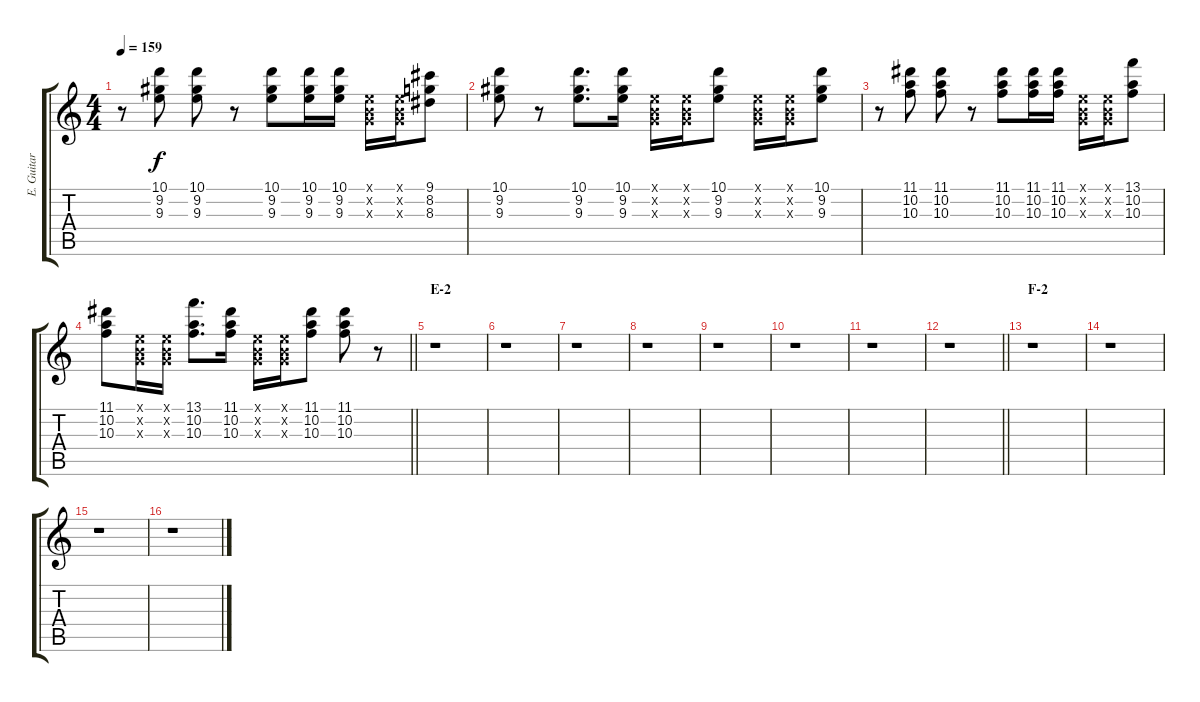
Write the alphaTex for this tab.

\track ("E. Guitar IV" "E. Guitar ") {instrument electricguitarjazz}
\staff {score tabs}
\tuning (E4 B3 G3 D3 A2 E2) {hide}
\ts (4 4)
\tempo 159
\clef g2
\ks c
r.8{dy f} (10.1 9.2 9.3).8 (10.1 9.2 9.3).8 r.8 (10.1 9.2 9.3).8 (10.1 9.2 9.3).16 (10.1 9.2 9.3).16 (0.1{x} 0.2{x} 0.3{x}).16 (0.1{x} 0.2{x} 0.3{x}).16 (9.1 8.2 8.3).8 |
(10.1 9.2 9.3).8 r.8 (10.1 9.2 9.3).8{d} (10.1 9.2 9.3).16 (0.1{x} 0.2{x} 0.3{x}).16 (0.1{x} 0.2{x} 0.3{x}).16 (10.1 9.2 9.3).8 (0.1{x} 0.2{x} 0.3{x}).16 (0.1{x} 0.2{x} 0.3{x}).16 (10.1 9.2 9.3).8 |
r.8 (11.1 10.2 10.3).8 (11.1 10.2 10.3).8 r.8 (11.1 10.2 10.3).8 (11.1 10.2 10.3).16 (11.1 10.2 10.3).16 (0.1{x} 0.2{x} 0.3{x}).16 (0.1{x} 0.2{x} 0.3{x}).16 (13.1 10.2 10.3).8 |
\barLineRight lightlight
(11.1 10.2 10.3).8 (0.1{x} 0.2{x} 0.3{x}).16 (0.1{x} 0.2{x} 0.3{x}).16 (13.1 10.2 10.3).8{d} (11.1 10.2 10.3).16 (0.1{x} 0.2{x} 0.3{x}).16 (0.1{x} 0.2{x} 0.3{x}).16 (11.1 10.2 10.3).8 (11.1 10.2 10.3).8 r.8 |
\section ("" "E-2")
r.1 |
r.1 |
r.1 |
r.1 |
r.1 |
r.1 |
r.1 |
\barLineRight lightlight
r.1 |
\section ("" "F-2")
r.1 |
r.1 |
r.1 |
r.1
